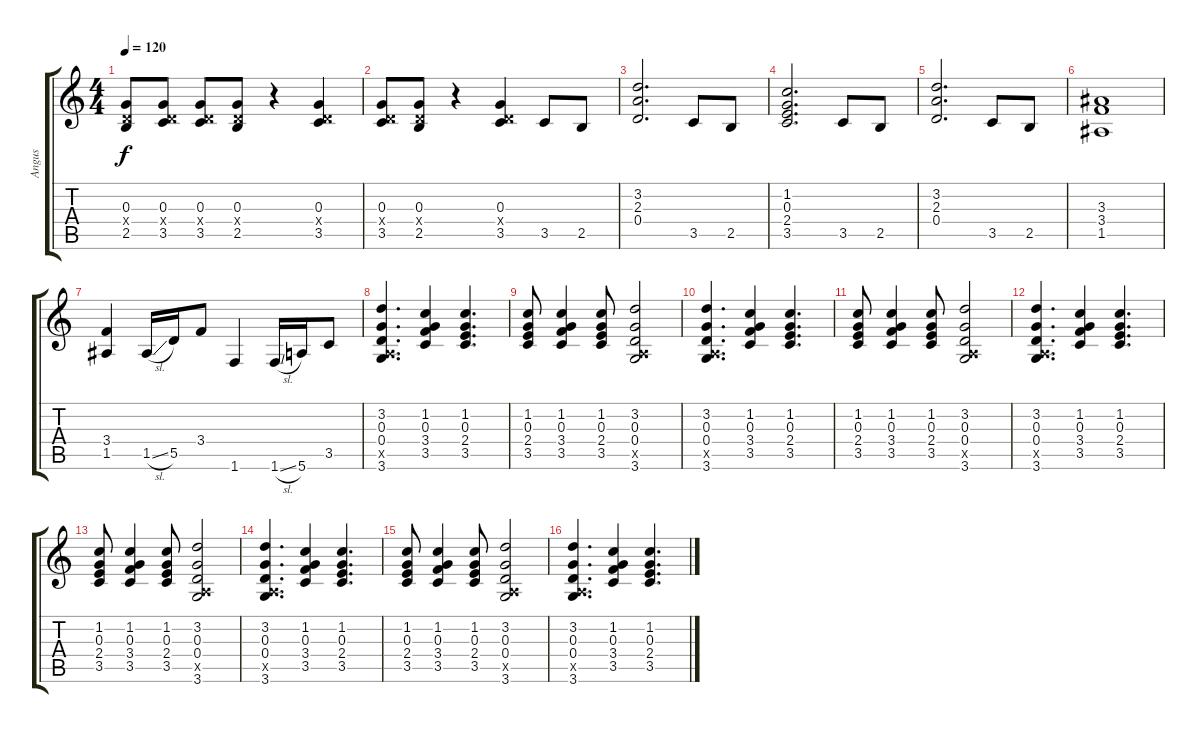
\track ("Angus" "Angus") {instrument overdrivenguitar}
\staff {score tabs}
\tuning (E4 B3 G3 D3 A2 E2) {hide}
\ts (4 4)
\tempo 120
\clef g2
\ks c
(0.3 0.4{x} 2.5).8{dy f} (0.3 0.4{x} 3.5).8 (0.3 0.4{x} 3.5).8 (0.3 0.4{x} 2.5).8 r.4 (0.3 0.4{x} 3.5).4 |
(0.3 0.4{x} 3.5).8 (0.3 0.4{x} 2.5).8 r.4 (0.3 0.4{x} 3.5).4 3.5.8 2.5.8 |
(3.2 2.3 0.4).2{d} 3.5.8 2.5.8 |
(1.2 0.3 2.4 3.5).2{d} 3.5.8 2.5.8 |
(3.2 2.3 0.4).2{d} 3.5.8 2.5.8 |
(3.3 3.4 1.5).1 |
(3.4 1.5).4 1.5{sl}.16 5.5.16 3.4.8 1.6.4 1.6{sl}.16 5.6.16 3.5.8 |
(3.2 0.3 0.4 0.5{x} 3.6).4{d} (1.2 0.3 3.4 3.5).4 (1.2 0.3 2.4 3.5).4{d} |
(1.2 0.3 2.4 3.5).8 (1.2 0.3 3.4 3.5).4 (1.2 0.3 2.4 3.5).8 (3.2 0.3 0.4 0.5{x} 3.6).2 |
(3.2 0.3 0.4 0.5{x} 3.6).4{d} (1.2 0.3 3.4 3.5).4 (1.2 0.3 2.4 3.5).4{d} |
(1.2 0.3 2.4 3.5).8 (1.2 0.3 3.4 3.5).4 (1.2 0.3 2.4 3.5).8 (3.2 0.3 0.4 0.5{x} 3.6).2 |
(3.2 0.3 0.4 0.5{x} 3.6).4{d} (1.2 0.3 3.4 3.5).4 (1.2 0.3 2.4 3.5).4{d} |
(1.2 0.3 2.4 3.5).8 (1.2 0.3 3.4 3.5).4 (1.2 0.3 2.4 3.5).8 (3.2 0.3 0.4 0.5{x} 3.6).2 |
(3.2 0.3 0.4 0.5{x} 3.6).4{d} (1.2 0.3 3.4 3.5).4 (1.2 0.3 2.4 3.5).4{d} |
(1.2 0.3 2.4 3.5).8 (1.2 0.3 3.4 3.5).4 (1.2 0.3 2.4 3.5).8 (3.2 0.3 0.4 0.5{x} 3.6).2 |
(3.2 0.3 0.4 0.5{x} 3.6).4{d} (1.2 0.3 3.4 3.5).4 (1.2 0.3 2.4 3.5).4{d}
